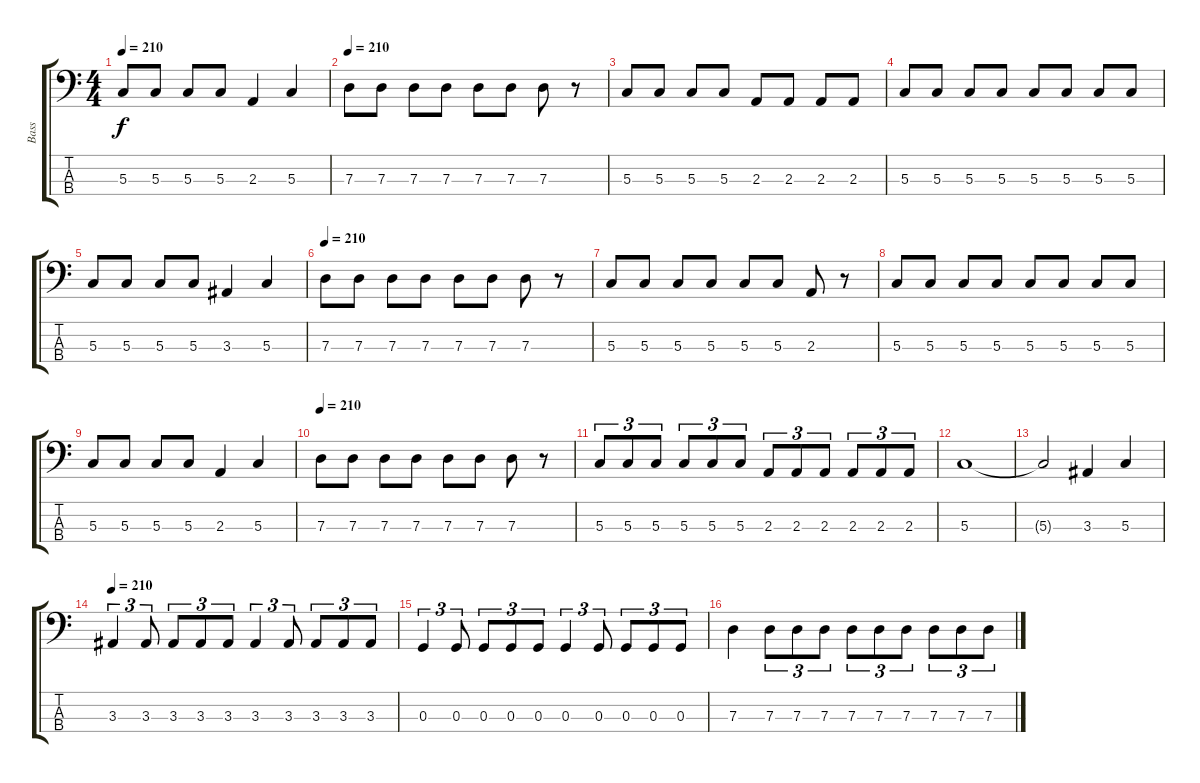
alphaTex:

\track ("Bass" "Bass") {instrument electricbassfinger}
\staff {score tabs}
\tuning (F2 C2 G1 D1) {hide}
\ts (4 4)
\tempo 210
\clef f4
\ks c
5.3.8{dy f} 5.3.8 5.3.8 5.3.8 2.3.4 5.3.4 |
\tempo 210
7.3.8 7.3.8 7.3.8 7.3.8 7.3.8 7.3.8 7.3.8 r.8 |
5.3.8 5.3.8 5.3.8 5.3.8 2.3.8 2.3.8 2.3.8 2.3.8 |
5.3.8 5.3.8 5.3.8 5.3.8 5.3.8 5.3.8 5.3.8 5.3.8 |
5.3.8 5.3.8 5.3.8 5.3.8 3.3.4 5.3.4 |
\tempo 210
7.3.8 7.3.8 7.3.8 7.3.8 7.3.8 7.3.8 7.3.8 r.8 |
5.3.8 5.3.8 5.3.8 5.3.8 5.3.8 5.3.8 2.3.8 r.8 |
5.3.8 5.3.8 5.3.8 5.3.8 5.3.8 5.3.8 5.3.8 5.3.8 |
5.3.8 5.3.8 5.3.8 5.3.8 2.3.4 5.3.4 |
\tempo 210
7.3.8 7.3.8 7.3.8 7.3.8 7.3.8 7.3.8 7.3.8 r.8 |
5.3.8{tu (3 2)} 5.3.8{tu (3 2)} 5.3.8{tu (3 2)} 5.3.8{tu (3 2)} 5.3.8{tu (3 2)} 5.3.8{tu (3 2)} 2.3.8{tu (3 2)} 2.3.8{tu (3 2)} 2.3.8{tu (3 2)} 2.3.8{tu (3 2)} 2.3.8{tu (3 2)} 2.3.8{tu (3 2)} |
5.3.1 |
5.3{t}.2 3.3.4 5.3.4 |
\tempo 210
3.3.4{tu (3 2)} 3.3.8{tu (3 2)} 3.3.8{tu (3 2)} 3.3.8{tu (3 2)} 3.3.8{tu (3 2)} 3.3.4{tu (3 2)} 3.3.8{tu (3 2)} 3.3.8{tu (3 2)} 3.3.8{tu (3 2)} 3.3.8{tu (3 2)} |
0.3.4{tu (3 2)} 0.3.8{tu (3 2)} 0.3.8{tu (3 2)} 0.3.8{tu (3 2)} 0.3.8{tu (3 2)} 0.3.4{tu (3 2)} 0.3.8{tu (3 2)} 0.3.8{tu (3 2)} 0.3.8{tu (3 2)} 0.3.8{tu (3 2)} |
7.3.4 7.3.8{tu (3 2)} 7.3.8{tu (3 2)} 7.3.8{tu (3 2)} 7.3.8{tu (3 2)} 7.3.8{tu (3 2)} 7.3.8{tu (3 2)} 7.3.8{tu (3 2)} 7.3.8{tu (3 2)} 7.3.8{tu (3 2)}
